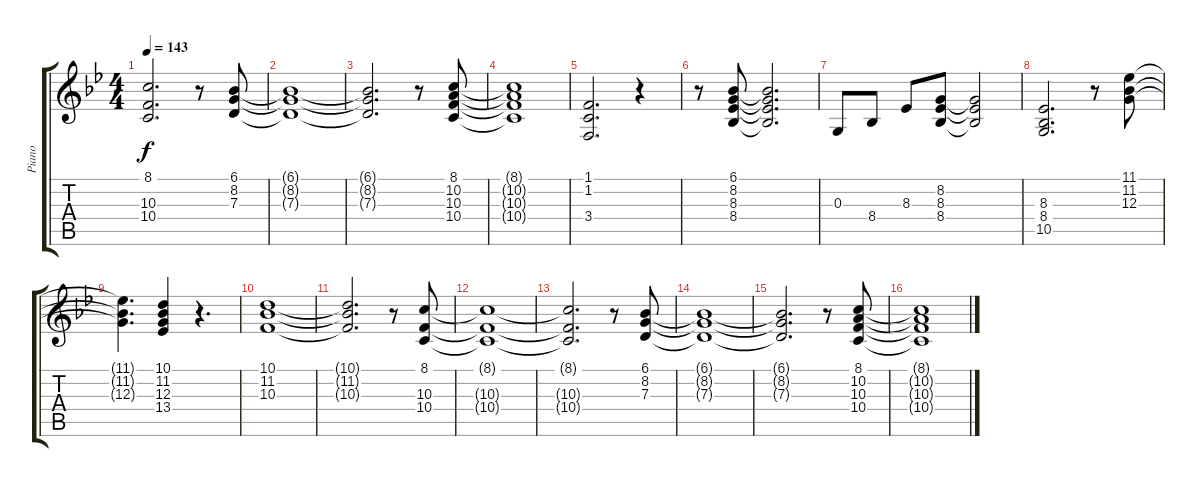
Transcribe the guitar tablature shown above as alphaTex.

\track ("Piano" "Piano") {instrument electricpiano1}
\staff {score tabs}
\tuning (E4 B3 G3 D3 A2 E2) {hide}
\ts (4 4)
\tempo 143
\clef g2
\ks bb
(8.1{t} 10.3{t} 10.4{t}).2{d dy f} r.8 (6.1 8.2 7.3).8 |
(6.1{t} 8.2{t} 7.3{t}).1 |
(6.1{t} 8.2{t} 7.3{t}).2{d} r.8 (8.1 10.2 10.3 10.4).8 |
(8.1{t} 10.2{t} 10.3{t} 10.4{t}).1 |
(1.1 1.2 3.4).2{d} r.4 |
r.8 (6.1 8.2 8.3 8.4).8 (6.1{t} 8.2{t} 8.3{t} 8.4{t}).2{d} |
0.3.8 8.4.8 8.3.8 (8.2 8.3 8.4).8 (8.2{t} 8.3{t} 8.4{t}).2 |
(8.3 8.4 10.5).2{d} r.8 (11.1 11.2 12.3).8 |
(11.1{t} 11.2{t} 12.3{t}).4{d} (10.1 11.2 12.3 13.4).4 r.4{d} |
(10.1 11.2 10.3).1 |
(10.1{t} 11.2{t} 10.3{t}).2{d} r.8 (8.1 10.3 10.4).8 |
(8.1{t} 10.3{t} 10.4{t}).1 |
(8.1{t} 10.3{t} 10.4{t}).2{d} r.8 (6.1 8.2 7.3).8 |
(6.1{t} 8.2{t} 7.3{t}).1 |
(6.1{t} 8.2{t} 7.3{t}).2{d} r.8 (8.1 10.2 10.3 10.4).8 |
(8.1{t} 10.2{t} 10.3{t} 10.4{t}).1
